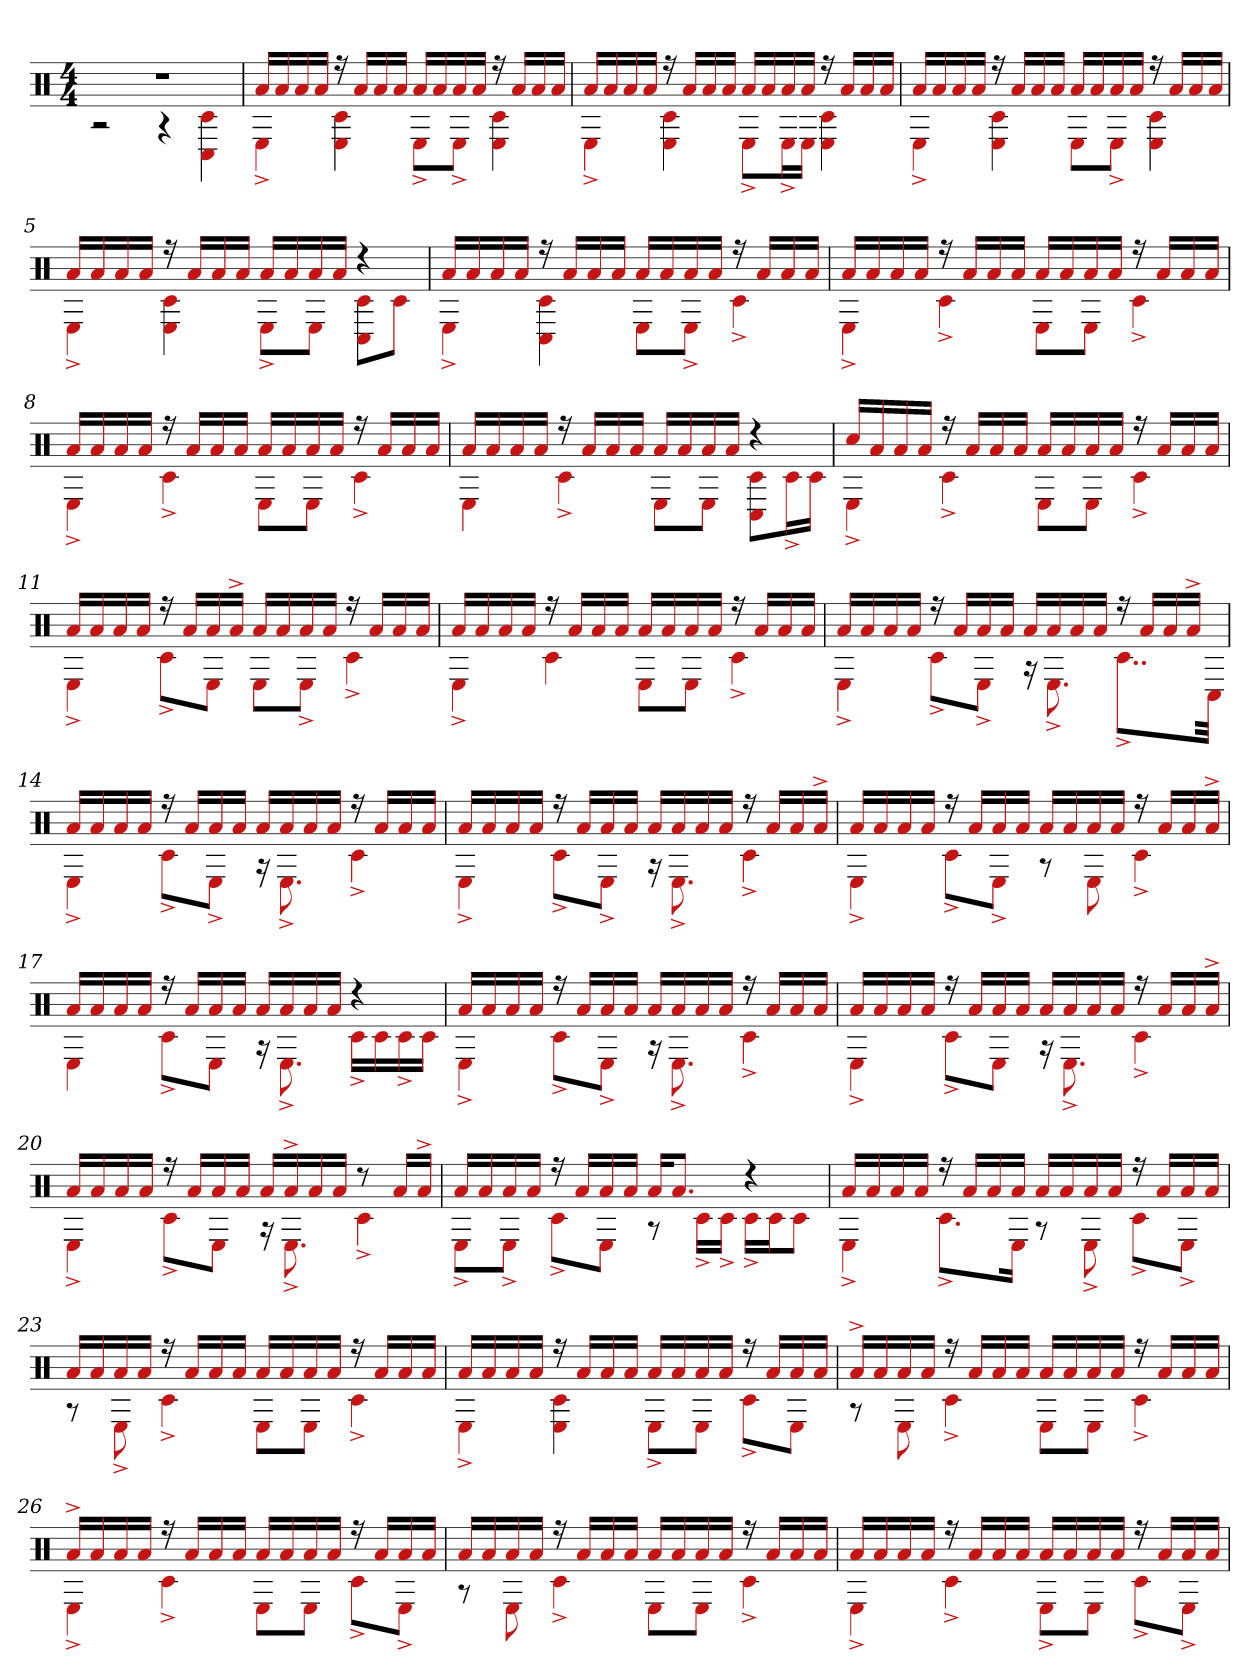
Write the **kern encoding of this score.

**kern
*part1
*staff1
*clefX
*k[]
*M4/4
=1
*^
1r	2r
.	4r
.	4C# 4c#
=2	=2
16aLL	4E^
16a	.
16a	.
16aJJ	.
16r	4c# 4E
16aLL	.
16a	.
16aJJ	.
16aLL	8E^L
16a	.
16a	8E^J
16aJJ	.
16r	4c# 4E
16aLL	.
16a	.
16aJJ	.
=3	=3
16aLL	4E^
16a	.
16a	.
16aJJ	.
16r	4E 4c#
16aLL	.
16a	.
16aJJ	.
16aLL	8E^L
16a	.
16a	16E^L
16aJJ	16EJJ
16r	4E 4c#
16aLL	.
16a	.
16aJJ	.
=4	=4
16aLL	4E^
16a	.
16a	.
16aJJ	.
16r	4E 4c#
16aLL	.
16a	.
16aJJ	.
16aLL	8EL
16a	.
16a	8E^J
16aJJ	.
16r	4E 4c#
16aLL	.
16a	.
16aJJ	.
=5	=5
16aLL	4E^
16a	.
16a	.
16aJJ	.
16r	4c# 4E
16aLL	.
16a	.
16aJJ	.
16aLL	8E^L
16a	.
16a	8EJ
16aJJ	.
4r	8C# 8c#L
.	8c#J
=6	=6
16aLL	4E^
16a	.
16a	.
16aJJ	.
16r	4C# 4c#
16aLL	.
16a	.
16aJJ	.
16aLL	8EL
16a	.
16a	8E^J
16aJJ	.
16r	4c#^
16aLL	.
16a	.
16aJJ	.
=7	=7
16aLL	4E^
16a	.
16a	.
16aJJ	.
16r	4c#^
16aLL	.
16a	.
16aJJ	.
16aLL	8EL
16a	.
16a	8EJ
16aJJ	.
16r	4c#^
16aLL	.
16a	.
16aJJ	.
=8	=8
16aLL	4E^
16a	.
16a	.
16aJJ	.
16r	4c#^
16aLL	.
16a	.
16aJJ	.
16aLL	8EL
16a	.
16a	8EJ
16aJJ	.
16r	4c#^
16aLL	.
16a	.
16aJJ	.
=9	=9
16aLL	4E
16a	.
16a	.
16aJJ	.
16r	4c#^
16aLL	.
16a	.
16aJJ	.
16aLL	8EL
16a	.
16a	8EJ
16aJJ	.
4r	8C# 8c#L
.	16c#^L
.	16c#JJ
=10	=10
16cc#LL	4E^
16a	.
16a	.
16aJJ	.
16r	4c#^
16aLL	.
16a	.
16aJJ	.
16aLL	8EL
16a	.
16a	8EJ
16aJJ	.
16r	4c#^
16aLL	.
16a	.
16aJJ	.
=11	=11
16aLL	4E^
16a	.
16a	.
16aJJ	.
16r	8c#^L
16aLL	.
16a	8EJ
16a^JJ	.
16aLL	8EL
16a	.
16a	8E^J
16aJJ	.
16r	4c#^
16aLL	.
16a	.
16aJJ	.
=12	=12
16aLL	4E^
16a	.
16a	.
16aJJ	.
16r	4c#
16aLL	.
16a	.
16aJJ	.
16aLL	8EL
16a	.
16a	8EJ
16aJJ	.
16r	4c#^
16aLL	.
16a	.
16aJJ	.
=13	=13
16aLL	4E^
16a	.
16a	.
16aJJ	.
16r	8c#^L
16aLL	.
16a	8E^J
16aJJ	.
16aLL	16r
16a	8.E^
16a	.
16aJJ	.
16r	8..c#^L
16aLL	.
16a	.
16a^JJ	.
.	32C#Jkk
=14	=14
16aLL	4E^
16a	.
16a	.
16aJJ	.
16r	8c#^L
16aLL	.
16a	8E^J
16aJJ	.
16aLL	16r
16a	8.E^
16a	.
16aJJ	.
16r	4c#^
16aLL	.
16a	.
16aJJ	.
=15	=15
16aLL	4E^
16a	.
16a	.
16aJJ	.
16r	8c#^L
16aLL	.
16a	8E^J
16aJJ	.
16aLL	16r
16a	8.E^
16a	.
16aJJ	.
16r	4c#^
16aLL	.
16a	.
16a^JJ	.
=16	=16
16aLL	4E^
16a	.
16a	.
16aJJ	.
16r	8c#^L
16aLL	.
16a	8E^J
16aJJ	.
16aLL	8r
16a	.
16a	8E
16aJJ	.
16r	4c#^
16aLL	.
16a	.
16a^JJ	.
=17	=17
16aLL	4E
16a	.
16a	.
16aJJ	.
16r	8c#^L
16aLL	.
16a	8EJ
16aJJ	.
16aLL	16r
16a	8.E^
16a	.
16aJJ	.
4r	16c#^LL
.	16c#
.	16c#^
.	16c#JJ
=18	=18
16aLL	4E^
16a	.
16a	.
16aJJ	.
16r	8c#^L
16aLL	.
16a	8E^J
16aJJ	.
16aLL	16r
16a	8.E^
16a	.
16aJJ	.
16r	4c#^
16aLL	.
16a	.
16aJJ	.
=19	=19
16aLL	4E^
16a	.
16a	.
16aJJ	.
16r	8c#^L
16aLL	.
16a	8EJ
16aJJ	.
16aLL	16r
16a	8.E^
16a	.
16aJJ	.
16r	4c#^
16aLL	.
16a	.
16a^JJ	.
=20	=20
16aLL	4E^
16a	.
16a	.
16aJJ	.
16r	8c#^L
16aLL	.
16a	8EJ
16aJJ	.
16aLL	16r
16a^	8.E^
16a	.
16aJJ	.
8r	4c#^
16aLL	.
16a^JJ	.
=21	=21
16aLL	8E^L
16a	.
16a	8E^J
16aJJ	.
16r	8c#^L
16aLL	.
16a	8EJ
16aJJ	.
16aKL	8r
8.aJ	.
.	16c#^LL
.	16c#^JJ
4r	16c#^LL
.	16c#J
.	8c#J
=22	=22
16aLL	4E^
16a	.
16a	.
16aJJ	.
16r	8.c#^L
16aLL	.
16a	.
16aJJ	16EJk
16aLL	8r
16a	.
16a	8E^
16aJJ	.
16r	8c#^L
16aLL	.
16a	8E^J
16aJJ	.
=23	=23
16aLL	8r
16a	.
16a	8E^
16aJJ	.
16r	4c#^
16aLL	.
16a	.
16aJJ	.
16aLL	8EL
16a	.
16a	8EJ
16aJJ	.
16r	4c#^
16aLL	.
16a	.
16aJJ	.
=24	=24
16aLL	4E^
16a	.
16a	.
16aJJ	.
16r	4E 4c#
16aLL	.
16a	.
16aJJ	.
16aLL	8E^L
16a	.
16a	8EJ
16aJJ	.
16r	8c#^L
16aLL	.
16a	8EJ
16aJJ	.
=25	=25
16a^LL	8r
16a	.
16a	8E
16aJJ	.
16r	4c#^
16aLL	.
16a	.
16aJJ	.
16aLL	8EL
16a	.
16a	8EJ
16aJJ	.
16r	4c#^
16aLL	.
16a	.
16aJJ	.
=26	=26
16a^LL	4E^
16a	.
16a	.
16aJJ	.
16r	4c#^
16aLL	.
16a	.
16aJJ	.
16aLL	8EL
16a	.
16a	8EJ
16aJJ	.
16r	8c#^L
16aLL	.
16a	8E^J
16aJJ	.
=27	=27
16aLL	8r
16a	.
16a	8E
16aJJ	.
16r	4c#^
16aLL	.
16a	.
16aJJ	.
16aLL	8EL
16a	.
16a	8EJ
16aJJ	.
16r	4c#^
16aLL	.
16a	.
16aJJ	.
=28	=28
16aLL	4E^
16a	.
16a	.
16aJJ	.
16r	4c#^
16aLL	.
16a	.
16aJJ	.
16aLL	8E^L
16a	.
16a	8EJ
16aJJ	.
16r	8c#^L
16aLL	.
16a	8E^J
16aJJ	.
*v	*v
=
*-
